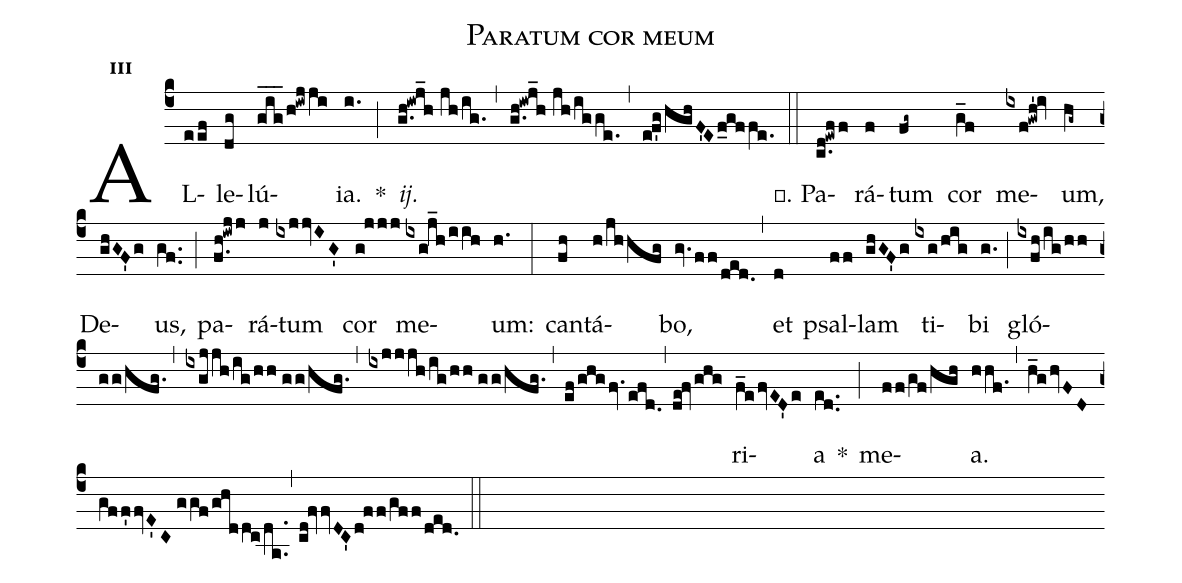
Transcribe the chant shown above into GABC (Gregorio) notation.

name:Paratum cor meum;
mode:3;
office-part:Alleluia;
%%
(c4) AL(eef)le(dg)lú(gig___!/h!iwjji)ia.(i.) *(;)
<i>ij.</i>(g.h!iwj_h//jh!/ig.) (,)
(g.h!iwj_h//jh!/igge.) (,)
(e!f'g!/hghF'Ef_gffe.) (::)

℣. Pa(c.d!ewff)rá(f)tum(fg~) cor(g_f) me(ixf!gwh'!iv)um,(hg~) De(ghGF'g)us,(gf..) (;)
pa(f.h!iwjj)rá(j)tum(ixjjvIG') cor(g!jjj) me(ixg!j_h!/iih)um:(h.) (:)
can(fh)tá(h!/jhhfg)bo,(gv.ff!/ded.) (,)
et(d) psal(ff)lam(ghGF'g) ti(ixg!/hig)bi(g.) (;)
gló(ixfh!/ig!/hh//gg!/hfg.,ixgjjh!/ig!/hh//gg!/hfg.,ixjjjh!/ig!/hh//gg!/hfg.,ef!/ghg/fv.efd.,de!fvghg)ri(f_efvED'e)a(ed..) *(;)
me(ff!/gf!/hgh)a.(hhf.,h_ghvFDgf/f'fvE'C//ggf!/ghddc!/da..,cd!fvvDC'd!ff!/gff!/ded.) (::)
